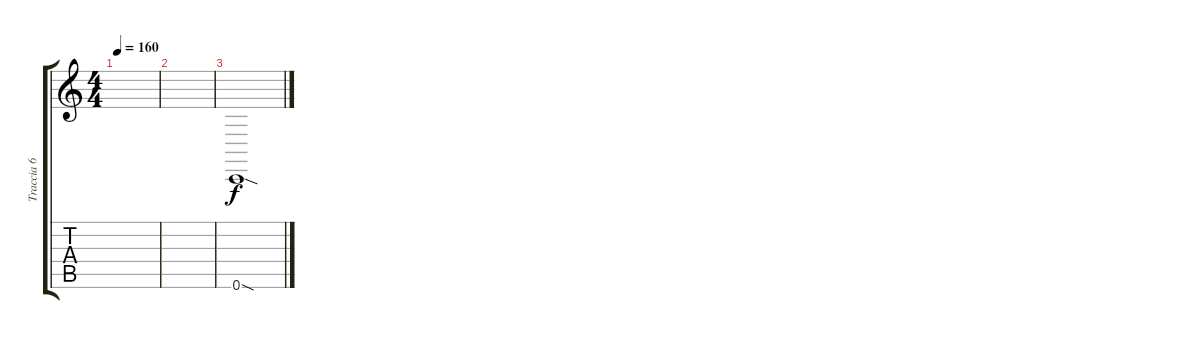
\track ("Traccia 6" "Traccia 6") {instrument ocarina}
\staff {score tabs}
\tuning (D4 A3 F3 C3 G2 C2) {hide}
\ts (4 4)
\tempo 160
\clef g2
\ks c
|
|
0.6{sod}.1
